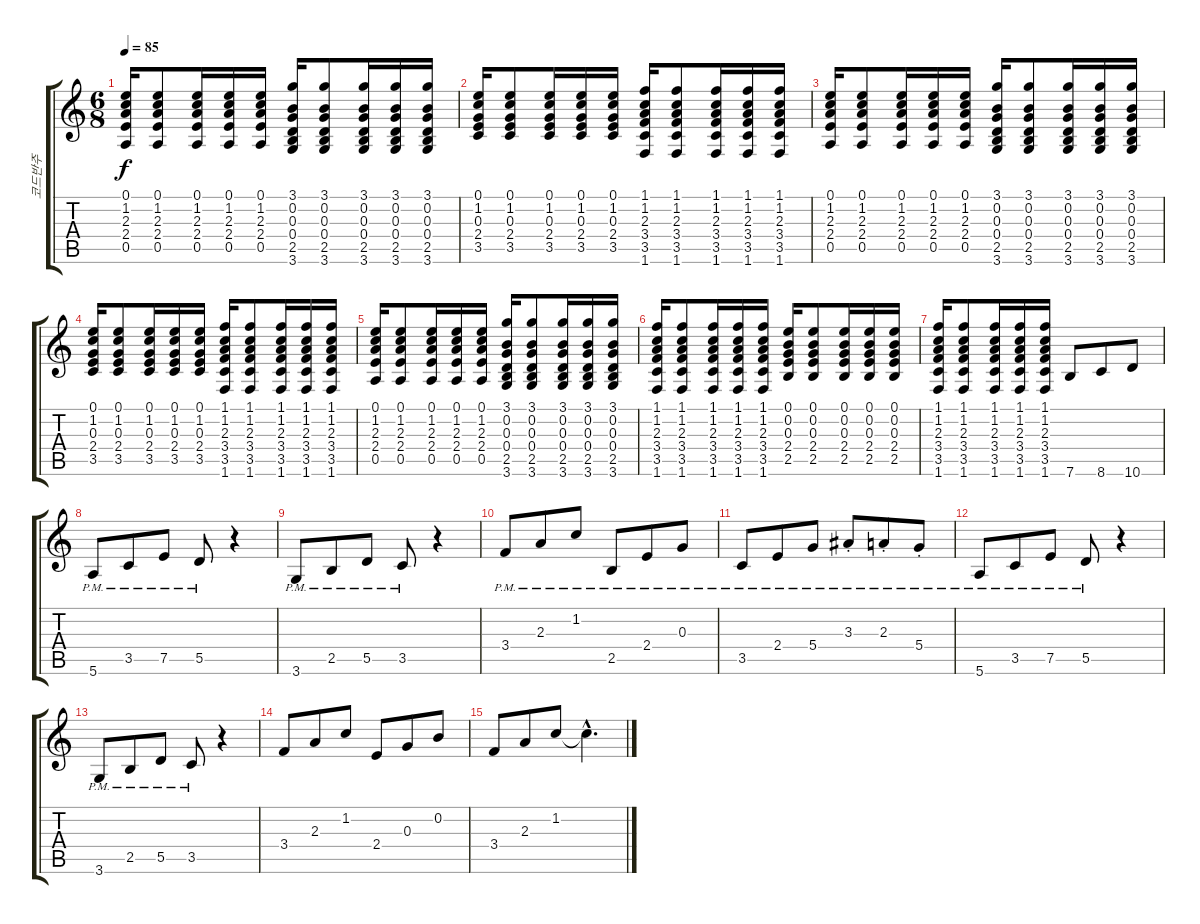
\track ("코드반주" "코드반주") {instrument acousticguitarsteel}
\staff {score tabs}
\tuning (E4 B3 G3 D3 A2 E2) {hide}
\ts (6 8)
\tempo 85
\clef g2
\ks c
(0.1 1.2 2.3 2.4 0.5).16{dy f} (0.1 1.2 2.3 2.4 0.5).8 (0.1 1.2 2.3 2.4 0.5).16 (0.1 1.2 2.3 2.4 0.5).16 (0.1 1.2 2.3 2.4 0.5).16 (3.1 0.2 0.3 0.4 2.5 3.6).16 (3.1 0.2 0.3 0.4 2.5 3.6).8 (3.1 0.2 0.3 0.4 2.5 3.6).16 (3.1 0.2 0.3 0.4 2.5 3.6).16 (3.1 0.2 0.3 0.4 2.5 3.6).16 |
(0.1 1.2 0.3 2.4 3.5).16 (0.1 1.2 0.3 2.4 3.5).8 (0.1 1.2 0.3 2.4 3.5).16 (0.1 1.2 0.3 2.4 3.5).16 (0.1 1.2 0.3 2.4 3.5).16 (1.1 1.2 2.3 3.4 3.5 1.6).16 (1.1 1.2 2.3 3.4 3.5 1.6).8 (1.1 1.2 2.3 3.4 3.5 1.6).16 (1.1 1.2 2.3 3.4 3.5 1.6).16 (1.1 1.2 2.3 3.4 3.5 1.6).16 |
(0.1 1.2 2.3 2.4 0.5).16 (0.1 1.2 2.3 2.4 0.5).8 (0.1 1.2 2.3 2.4 0.5).16 (0.1 1.2 2.3 2.4 0.5).16 (0.1 1.2 2.3 2.4 0.5).16 (3.1 0.2 0.3 0.4 2.5 3.6).16 (3.1 0.2 0.3 0.4 2.5 3.6).8 (3.1 0.2 0.3 0.4 2.5 3.6).16 (3.1 0.2 0.3 0.4 2.5 3.6).16 (3.1 0.2 0.3 0.4 2.5 3.6).16 |
(0.1 1.2 0.3 2.4 3.5).16 (0.1 1.2 0.3 2.4 3.5).8 (0.1 1.2 0.3 2.4 3.5).16 (0.1 1.2 0.3 2.4 3.5).16 (0.1 1.2 0.3 2.4 3.5).16 (1.1 1.2 2.3 3.4 3.5 1.6).16 (1.1 1.2 2.3 3.4 3.5 1.6).8 (1.1 1.2 2.3 3.4 3.5 1.6).16 (1.1 1.2 2.3 3.4 3.5 1.6).16 (1.1 1.2 2.3 3.4 3.5 1.6).16 |
(0.1 1.2 2.3 2.4 0.5).16 (0.1 1.2 2.3 2.4 0.5).8 (0.1 1.2 2.3 2.4 0.5).16 (0.1 1.2 2.3 2.4 0.5).16 (0.1 1.2 2.3 2.4 0.5).16 (3.1 0.2 0.3 0.4 2.5 3.6).16 (3.1 0.2 0.3 0.4 2.5 3.6).8 (3.1 0.2 0.3 0.4 2.5 3.6).16 (3.1 0.2 0.3 0.4 2.5 3.6).16 (3.1 0.2 0.3 0.4 2.5 3.6).16 |
(1.1 1.2 2.3 3.4 3.5 1.6).16 (1.1 1.2 2.3 3.4 3.5 1.6).8 (1.1 1.2 2.3 3.4 3.5 1.6).16 (1.1 1.2 2.3 3.4 3.5 1.6).16 (1.1 1.2 2.3 3.4 3.5 1.6).16 (0.1 0.2 0.3 2.4 2.5).16 (0.1 0.2 0.3 2.4 2.5).8 (0.1 0.2 0.3 2.4 2.5).16 (0.1 0.2 0.3 2.4 2.5).16 (0.1 0.2 0.3 2.4 2.5).16 |
(1.1 1.2 2.3 3.4 3.5 1.6).16 (1.1 1.2 2.3 3.4 3.5 1.6).8 (1.1 1.2 2.3 3.4 3.5 1.6).16 (1.1 1.2 2.3 3.4 3.5 1.6).16 (1.1 1.2 2.3 3.4 3.5 1.6).16 7.6.8 8.6.8 10.6.8 |
5.6{pm}.8 3.5{pm}.8 7.5{pm}.8 5.5{pm}.8 r.4 |
3.6{pm}.8 2.5{pm}.8 5.5{pm}.8 3.5{pm}.8 r.4 |
3.4{pm}.8 2.3{pm}.8 1.2{pm}.8 2.5{pm}.8 2.4{pm}.8 0.3{pm}.8 |
3.5{pm}.8 2.4{pm}.8 5.4{pm}.8 3.3{pm st}.8 2.3{pm st}.8 5.4{pm st}.8 |
5.6{pm}.8 3.5{pm}.8 7.5{pm}.8 5.5{pm}.8 r.4 |
3.6{pm}.8 2.5{pm}.8 5.5{pm}.8 3.5{pm}.8 r.4 |
3.4.8 2.3.8 1.2.8 2.4.8 0.3.8 0.2.8 |
3.4.8 2.3.8 1.2.8 1.2{hac t}.4{d}
